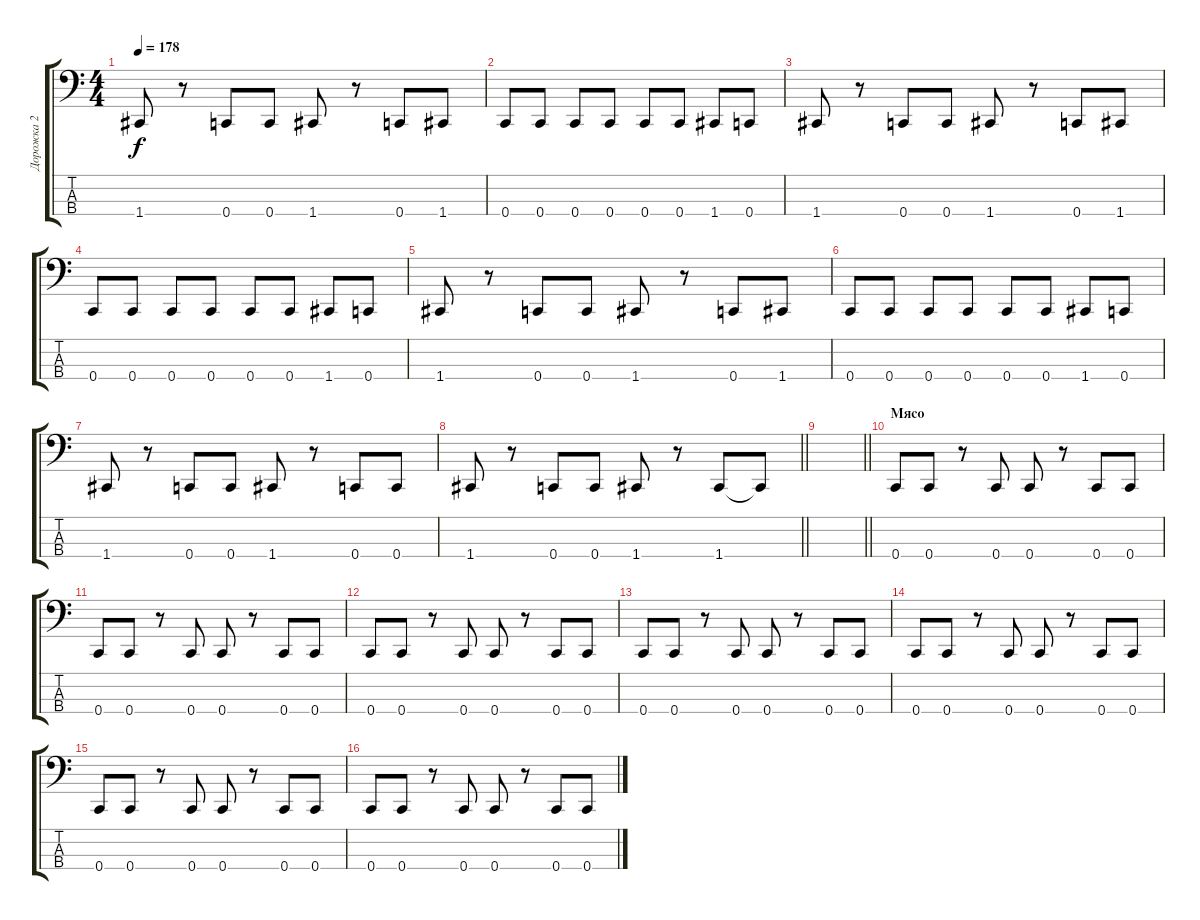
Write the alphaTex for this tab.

\track ("Дорожка 2" "Дорожка 2") {instrument electricbassfinger}
\staff {score tabs}
\tuning (F2 C2 G1 C1) {hide}
\ts (4 4)
\tempo 178
\clef f4
\ks c
1.4.8{dy f} r.8 0.4.8 0.4.8 1.4.8 r.8 0.4.8 1.4.8 |
0.4.8 0.4.8 0.4.8 0.4.8 0.4.8 0.4.8 1.4.8 0.4.8 |
1.4.8 r.8 0.4.8 0.4.8 1.4.8 r.8 0.4.8 1.4.8 |
0.4.8 0.4.8 0.4.8 0.4.8 0.4.8 0.4.8 1.4.8 0.4.8 |
1.4.8 r.8 0.4.8 0.4.8 1.4.8 r.8 0.4.8 1.4.8 |
0.4.8 0.4.8 0.4.8 0.4.8 0.4.8 0.4.8 1.4.8 0.4.8 |
1.4.8 r.8 0.4.8 0.4.8 1.4.8 r.8 0.4.8 0.4.8 |
\barLineRight lightlight
1.4.8 r.8 0.4.8 0.4.8 1.4.8 r.8 1.4.8 1.4{t}.8 |
\barLineRight lightlight
|
\section ("" "Мясо")
0.4.8 0.4.8 r.8 0.4.8 0.4.8 r.8 0.4.8 0.4.8 |
0.4.8 0.4.8 r.8 0.4.8 0.4.8 r.8 0.4.8 0.4.8 |
0.4.8 0.4.8 r.8 0.4.8 0.4.8 r.8 0.4.8 0.4.8 |
0.4.8 0.4.8 r.8 0.4.8 0.4.8 r.8 0.4.8 0.4.8 |
0.4.8 0.4.8 r.8 0.4.8 0.4.8 r.8 0.4.8 0.4.8 |
0.4.8 0.4.8 r.8 0.4.8 0.4.8 r.8 0.4.8 0.4.8 |
0.4.8 0.4.8 r.8 0.4.8 0.4.8 r.8 0.4.8 0.4.8
